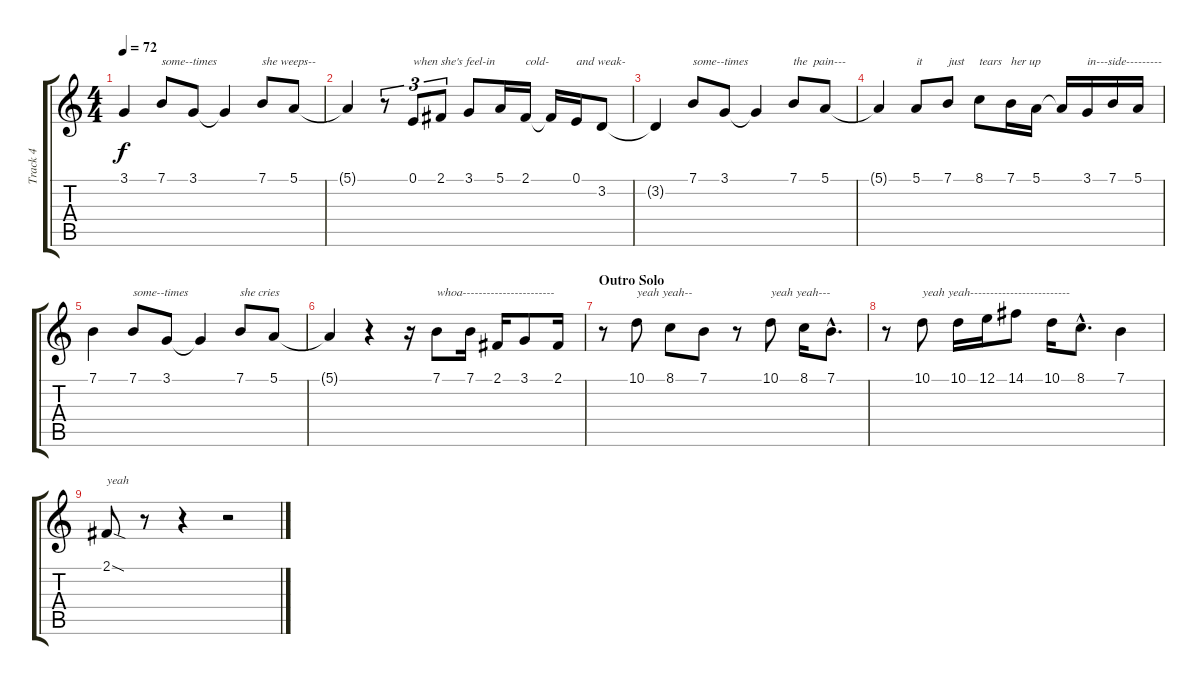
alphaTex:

\track ("Track 4" "Track 4") {instrument tenorsax}
\staff {score tabs}
\tuning (E4 B3 G3 D3 A2 E2) {hide}
\ts (4 4)
\tempo 72
\clef g2
\ks c
3.1{t}.4{dy f} 7.1.8{txt "some--times"} 3.1.8 3.1{t}.4 7.1.8{txt "she weeps--"} 5.1.8 |
5.1{t}.4 r.8{tu (3 2)} 0.1.8{tu (3 2) txt "when she's feel-in"} 2.1.8{tu (3 2)} 3.1.8 5.1.16 2.1.16{txt "cold-"} 2.1{t}.16 0.1.16{txt "and weak-"} 3.2.8 |
3.2{t}.4 7.1.8{txt "some--times"} 3.1.8 3.1{t}.4 7.1.8{txt "the  pain---"} 5.1.8 |
5.1{t}.4 5.1.8{txt "it"} 7.1.8{txt "just"} 8.1.8{txt "tears"} 7.1.16{txt "her up"} 5.1.16 5.1{t}.16 3.1.16{txt "in---side---------"} 7.1.16 5.1.16 |
7.1.4 7.1.8{txt "some--times"} 3.1.8 3.1{t}.4 7.1.8{txt "she cries"} 5.1.8 |
5.1{t}.4 r.4 r.16 7.1.8{txt "whoa-----------------------"} 7.1.16 2.1.16 3.1.8 2.1.16 |
\section ("" "Outro Solo")
r.8 10.1.8{txt "yeah yeah--"} 8.1.8 7.1.8 r.8 10.1.8{txt "yeah yeah---"} 8.1.16 7.1{hac}.8{d} |
r.8 10.1.8{txt "yeah yeah-------------------------"} 10.1.16 12.1.16 14.1.8 10.1.16 8.1{hac}.8{d} 7.1.4 |
2.1{sod}.8{txt "yeah"} r.8 r.4 r.2
